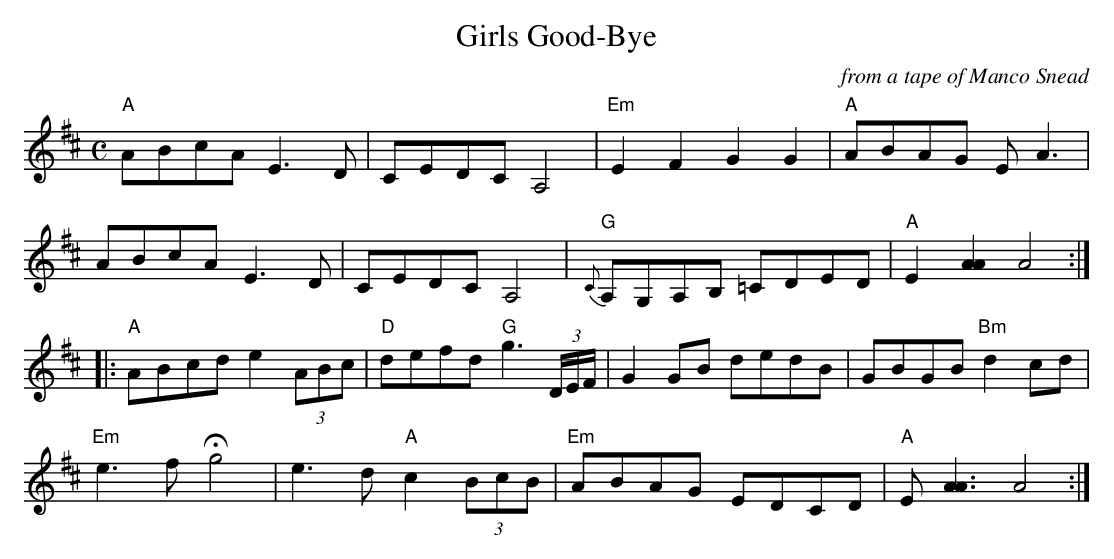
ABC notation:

X:1
T:Good-Bye, Girls
C:from a tape of Manco Snead
M:C
L:1/8
K:AMix
"A" ABcA E3 D | CEDC A,4 |"Em" E2 F2 G2 G2 |"A" ABAG E A3 |
ABcA E3 D | CEDC A,4 |"G" {C}A,G,A,B, "^"=CDED |"A" E2 [A2A2] A4 :|
|:"A" ABcd e2 (3ABc |"D" defd "G" g3 (3D/2E/2F/2 |\
G2GB dedB | GBGB "Bm" d2 cd |
"Em" e3f Hg4 | e3d "A" c2 (3BcB |"Em" ABAG EDCD |"A" E[A3A3]A4 :|
